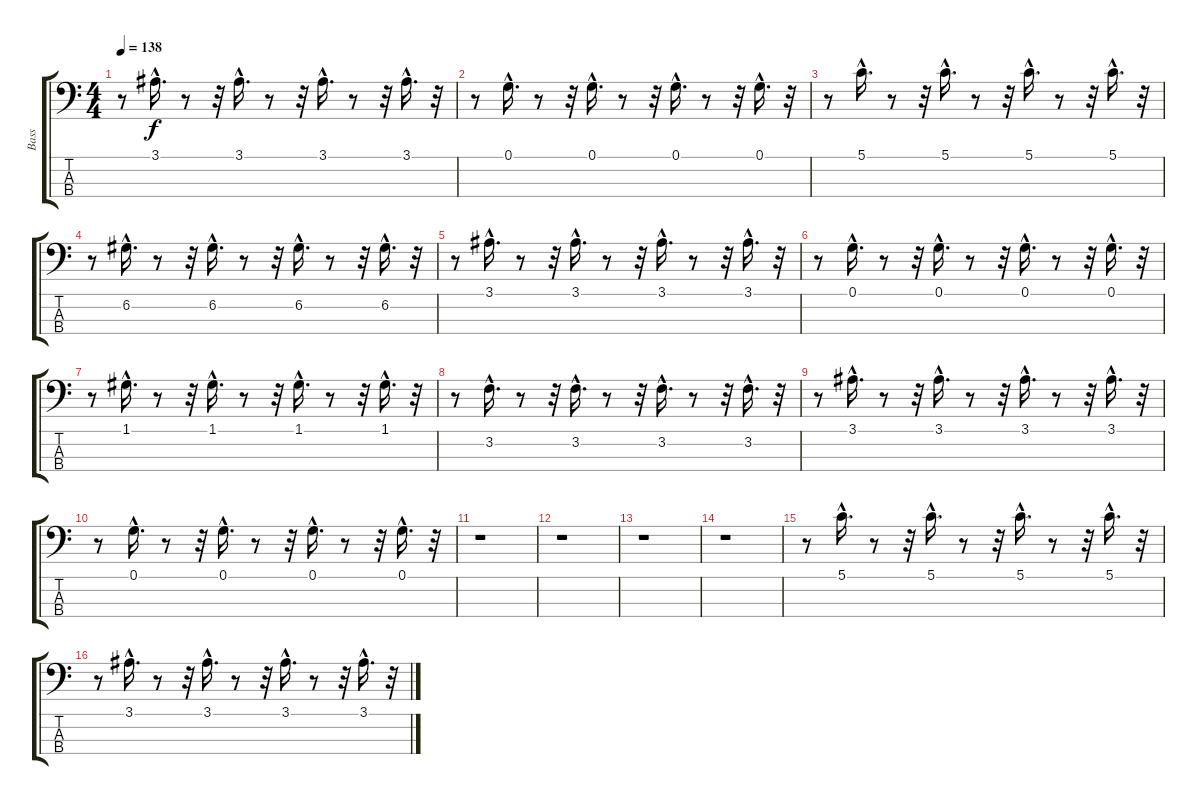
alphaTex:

\track ("Bass" "Bass") {instrument synthbass1}
\staff {score tabs}
\tuning (G2 D2 A1 E1) {hide}
\ts (4 4)
\tempo 138
\clef f4
\ks c
r.8{dy f} 3.1{hac}.16{d} r.8 r.32 3.1{hac}.16{d} r.8 r.32 3.1{hac}.16{d} r.8 r.32 3.1{hac}.16{d} r.32 |
r.8 0.1{hac}.16{d} r.8 r.32 0.1{hac}.16{d} r.8 r.32 0.1{hac}.16{d} r.8 r.32 0.1{hac}.16{d} r.32 |
r.8 5.1{hac}.16{d} r.8 r.32 5.1{hac}.16{d} r.8 r.32 5.1{hac}.16{d} r.8 r.32 5.1{hac}.16{d} r.32 |
r.8 6.2{hac}.16{d} r.8 r.32 6.2{hac}.16{d} r.8 r.32 6.2{hac}.16{d} r.8 r.32 6.2{hac}.16{d} r.32 |
r.8 3.1{hac}.16{d} r.8 r.32 3.1{hac}.16{d} r.8 r.32 3.1{hac}.16{d} r.8 r.32 3.1{hac}.16{d} r.32 |
r.8 0.1{hac}.16{d} r.8 r.32 0.1{hac}.16{d} r.8 r.32 0.1{hac}.16{d} r.8 r.32 0.1{hac}.16{d} r.32 |
r.8 1.1{hac}.16{d} r.8 r.32 1.1{hac}.16{d} r.8 r.32 1.1{hac}.16{d} r.8 r.32 1.1{hac}.16{d} r.32 |
r.8 3.2{hac}.16{d} r.8 r.32 3.2{hac}.16{d} r.8 r.32 3.2{hac}.16{d} r.8 r.32 3.2{hac}.16{d} r.32 |
r.8 3.1{hac}.16{d} r.8 r.32 3.1{hac}.16{d} r.8 r.32 3.1{hac}.16{d} r.8 r.32 3.1{hac}.16{d} r.32 |
r.8 0.1{hac}.16{d} r.8 r.32 0.1{hac}.16{d} r.8 r.32 0.1{hac}.16{d} r.8 r.32 0.1{hac}.16{d} r.32 |
r.1 |
r.1 |
r.1 |
r.1 |
r.8 5.1{hac}.16{d} r.8 r.32 5.1{hac}.16{d} r.8 r.32 5.1{hac}.16{d} r.8 r.32 5.1{hac}.16{d} r.32 |
r.8 3.1{hac}.16{d} r.8 r.32 3.1{hac}.16{d} r.8 r.32 3.1{hac}.16{d} r.8 r.32 3.1{hac}.16{d} r.32
